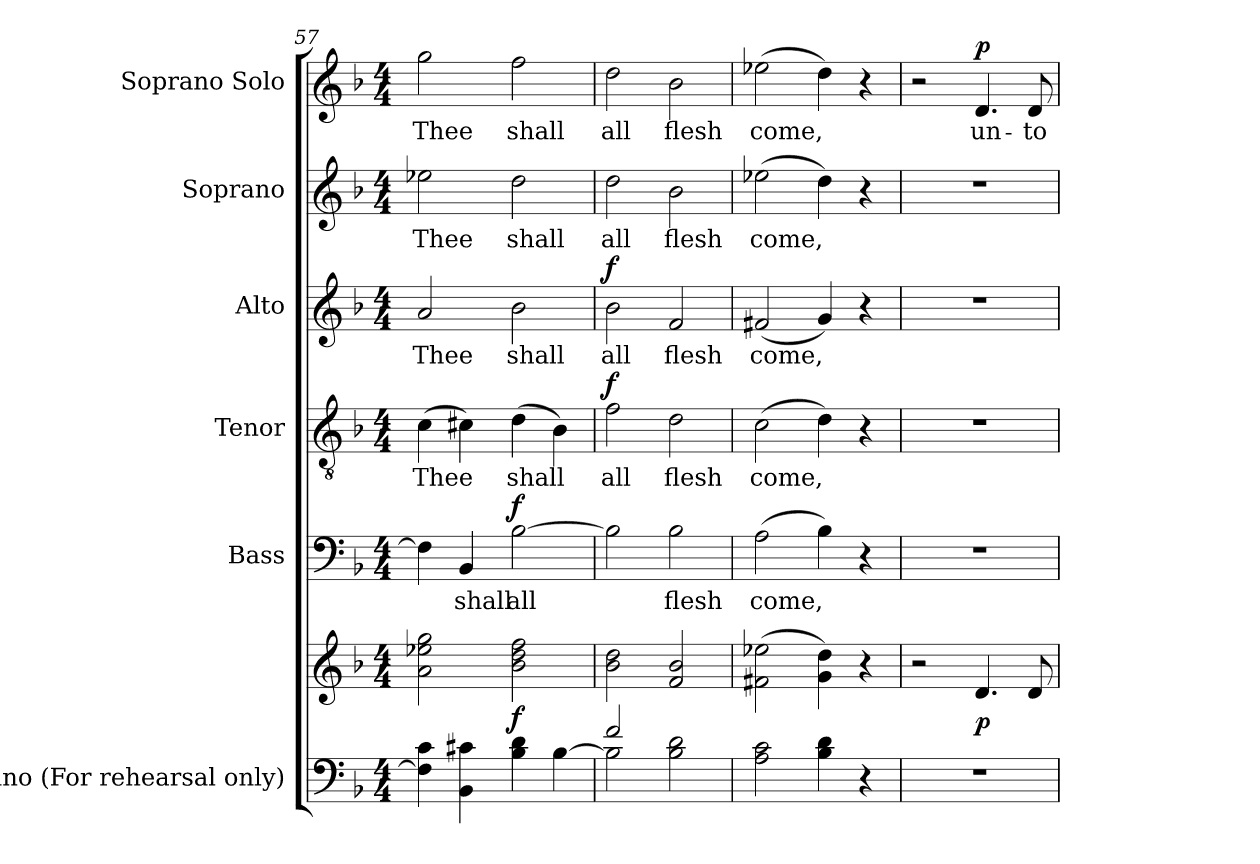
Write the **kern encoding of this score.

**kern	**kern	**dynam	**kern	**text	**dynam	**kern	**text	**dynam	**kern	**text	**dynam	**kern	**text	**kern	**text	**dynam
*part6	*part6	*part6	*part5	*part5	*part5	*part4	*part4	*part4	*part3	*part3	*part3	*part2	*part2	*part1	*part1	*part1
*staff7	*staff6	*staff6/7	*staff5	*staff5	*staff5	*staff4	*staff4	*staff4	*staff3	*staff3	*staff3	*staff2	*staff2	*staff1	*staff1	*staff1
*I"Piano (For rehearsal only)	*	*	*I"Bass	*	*	*I"Tenor	*	*	*I"Alto	*	*	*I"Soprano	*	*I"Soprano Solo	*	*
*I'Pno.	*	*	*I'B.	*	*	*I'T.	*	*	*I'A.	*	*	*I'S.	*	*I'S. Solo	*	*
*clefF4	*clefG2	*	*clefF4	*	*	*clefGv2	*	*	*clefG2	*	*	*clefG2	*	*clefG2	*	*
*	*	*	*	*	*	*ITrd7c12	*	*	*	*	*	*	*	*	*	*
*k[b-]	*k[b-]	*	*k[b-]	*	*	*k[b-]	*	*	*k[b-]	*	*	*k[b-]	*	*k[b-]	*	*
*F:	*F:	*	*F:	*	*	*F:	*	*	*F:	*	*	*F:	*	*F:	*	*
*M4/4	*M4/4	*	*M4/4	*	*	*M4/4	*	*	*M4/4	*	*	*M4/4	*	*M4/4	*	*
=57	=57	=57	=57	=57	=57	=57	=57	=57	=57	=57	=57	=57	=57	=57	=57	=57
!	!	!	!	!	!	!	!LO:LY:b:color=#000000	!	!	!	!	!	!	!	!	!
!	!	!	!	!	!	!	!	!	!	!LO:LY:b:color=#000000	!	!	!	!	!	!
!	!	!	!	!	!	!	!	!	!	!	!	!	!LO:LY:b:color=#000000	!	!	!
!	!	!	!	!	!	!	!	!	!	!	!	!	!	!	!LO:LY:b:color=#000000	!
4Fi\] 4ci	2ai\ 2ee-Xi 2ggi	.	4Fi\]	.	.	(4Ci\	Thee	.	2ai/	Thee	.	2ee-Xi\	Thee	2ggi\	Thee	.
!	!	!	!	!LO:LY:b:color=#000000	!	!	!	!	!	!	!	!	!	!	!	!
4BB-i\ 4c#Xi	.	.	4BB-i/	shall	.	4C#Xi\)	.	.	.	.	.	.	.	.	.	.
!	!	!	!	!LO:LY:b:color=#000000	!	!	!	!	!	!	!	!	!	!	!	!
!	!	!	!	!	!	!	!LO:LY:b:color=#000000	!	!	!	!	!	!	!	!	!
!	!	!	!	!	!	!	!	!	!	!LO:LY:b:color=#000000	!	!	!	!	!	!
!	!	!	!	!	!	!	!	!	!	!	!	!	!LO:LY:b:color=#000000	!	!	!
!	!	!	!	!	!	!	!	!	!	!	!	!	!	!	!LO:LY:b:color=#000000	!
4B-i\ 4di	2b-i\ 2ddi 2ffi	f	[>2B-i\	all	f	(4Di\	shall	.	2b-i\	shall	.	2ddi\	shall	2ffi\	shall	.
[<4B-i\	.	.	.	.	.	4BB-i\)	.	.	.	.	.	.	.	.	.	.
=58	=58	=58	=58	=58	=58	=58	=58	=58	=58	=58	=58	=58	=58	=58	=58	=58
*^	*	*	*	*	*	*	*	*	*	*	*	*	*	*	*	*
!	!	!	!	!	!	!	!	!LO:LY:b:color=#000000	!	!	!	!	!	!	!	!	!
!	!	!	!	!	!	!	!	!	!	!	!LO:LY:b:color=#000000	!	!	!	!	!	!
!	!	!	!	!	!	!	!	!	!	!	!	!	!	!LO:LY:b:color=#000000	!	!	!
!	!	!	!	!	!	!	!	!	!	!	!	!	!	!	!	!LO:LY:b:color=#000000	!
2fi/	2B-i\]	2b-i\ 2ddi	.	2B-i\]	.	.	2Fi\	all	f	2b-i\	all	f	2ddi\	all	2ddi\	all	.
!	!	!	!	!	!LO:LY:b:color=#000000	!	!	!	!	!	!	!	!	!	!	!	!
!	!	!	!	!	!	!	!	!LO:LY:b:color=#000000	!	!	!	!	!	!	!	!	!
!	!	!	!	!	!	!	!	!	!	!	!LO:LY:b:color=#000000	!	!	!	!	!	!
!	!	!	!	!	!	!	!	!	!	!	!	!	!	!LO:LY:b:color=#000000	!	!	!
!	!	!	!	!	!	!	!	!	!	!	!	!	!	!	!	!LO:LY:b:color=#000000	!
2B-i\ 2di	2ryy	2fi/ 2b-i	.	2B-i\	flesh	.	2Di\	flesh	.	2fi/	flesh	.	2b-i\	flesh	2b-i\	flesh	.
*v	*v	*	*	*	*	*	*	*	*	*	*	*	*	*	*	*	*
=59	=59	=59	=59	=59	=59	=59	=59	=59	=59	=59	=59	=59	=59	=59	=59	=59
*^	*	*	*	*	*	*	*	*	*	*	*	*	*	*	*	*
!	!	!	!	!	!LO:LY:b:color=#000000	!	!	!	!	!	!	!	!	!	!	!	!
*v	*v	*	*	*	*	*	*	*	*	*	*	*	*	*	*	*	*
*^	*	*	*	*	*	*	*	*	*	*	*	*	*	*	*	*
!	!	!	!	!	!	!	!	!LO:LY:b:color=#000000	!	!	!	!	!	!	!	!	!
*v	*v	*	*	*	*	*	*	*	*	*	*	*	*	*	*	*	*
*^	*	*	*	*	*	*	*	*	*	*	*	*	*	*	*	*
!	!	!	!	!	!	!	!	!	!	!	!LO:LY:b:color=#000000	!	!	!	!	!	!
*v	*v	*	*	*	*	*	*	*	*	*	*	*	*	*	*	*	*
*^	*	*	*	*	*	*	*	*	*	*	*	*	*	*	*	*
!	!	!	!	!	!	!	!	!	!	!	!	!	!	!LO:LY:b:color=#000000	!	!	!
*v	*v	*	*	*	*	*	*	*	*	*	*	*	*	*	*	*	*
*^	*	*	*	*	*	*	*	*	*	*	*	*	*	*	*	*
!	!	!	!	!	!	!	!	!	!	!	!	!	!	!	!	!LO:LY:b:color=#000000	!
*v	*v	*	*	*	*	*	*	*	*	*	*	*	*	*	*	*	*
2Ai\ 2ci	(2f#Xi\ 2ee-Xi	.	(2Ai\	come,	.	(2Ci\	come,	.	(2f#Xi/	come,	.	(2ee-Xi\	come,	(2ee-Xi\	come,	.
4B-i\ 4di	4gi\ 4ddi)	.	4B-i\)	.	.	4Di\)	.	.	4gi/)	.	.	4ddi\)	.	4ddi\)	.	.
4r	4r	.	4r	.	.	4r	.	.	4r	.	.	4r	.	4r	.	.
!!LO:LB:g=z
=60	=60	=60	=60	=60	=60	=60	=60	=60	=60	=60	=60	=60	=60	=60	=60	=60
1r	2r	.	1r	.	.	1r	.	.	1r	.	.	1r	.	2r	.	.
!	!	!	!	!	!	!	!	!	!	!	!	!	!	!	!LO:LY:b:color=#000000	!
.	4.di/	p	.	.	.	.	.	.	.	.	.	.	.	4.di/	un-	p
!	!	!	!	!	!	!	!	!	!	!	!	!	!	!	!LO:LY:b:color=#000000	!
.	8di/	.	.	.	.	.	.	.	.	.	.	.	.	8di/	-to	.
=	=	=	=	=	=	=	=	=	=	=	=	=	=	=	=	=
*-	*-	*-	*-	*-	*-	*-	*-	*-	*-	*-	*-	*-	*-	*-	*-	*-
